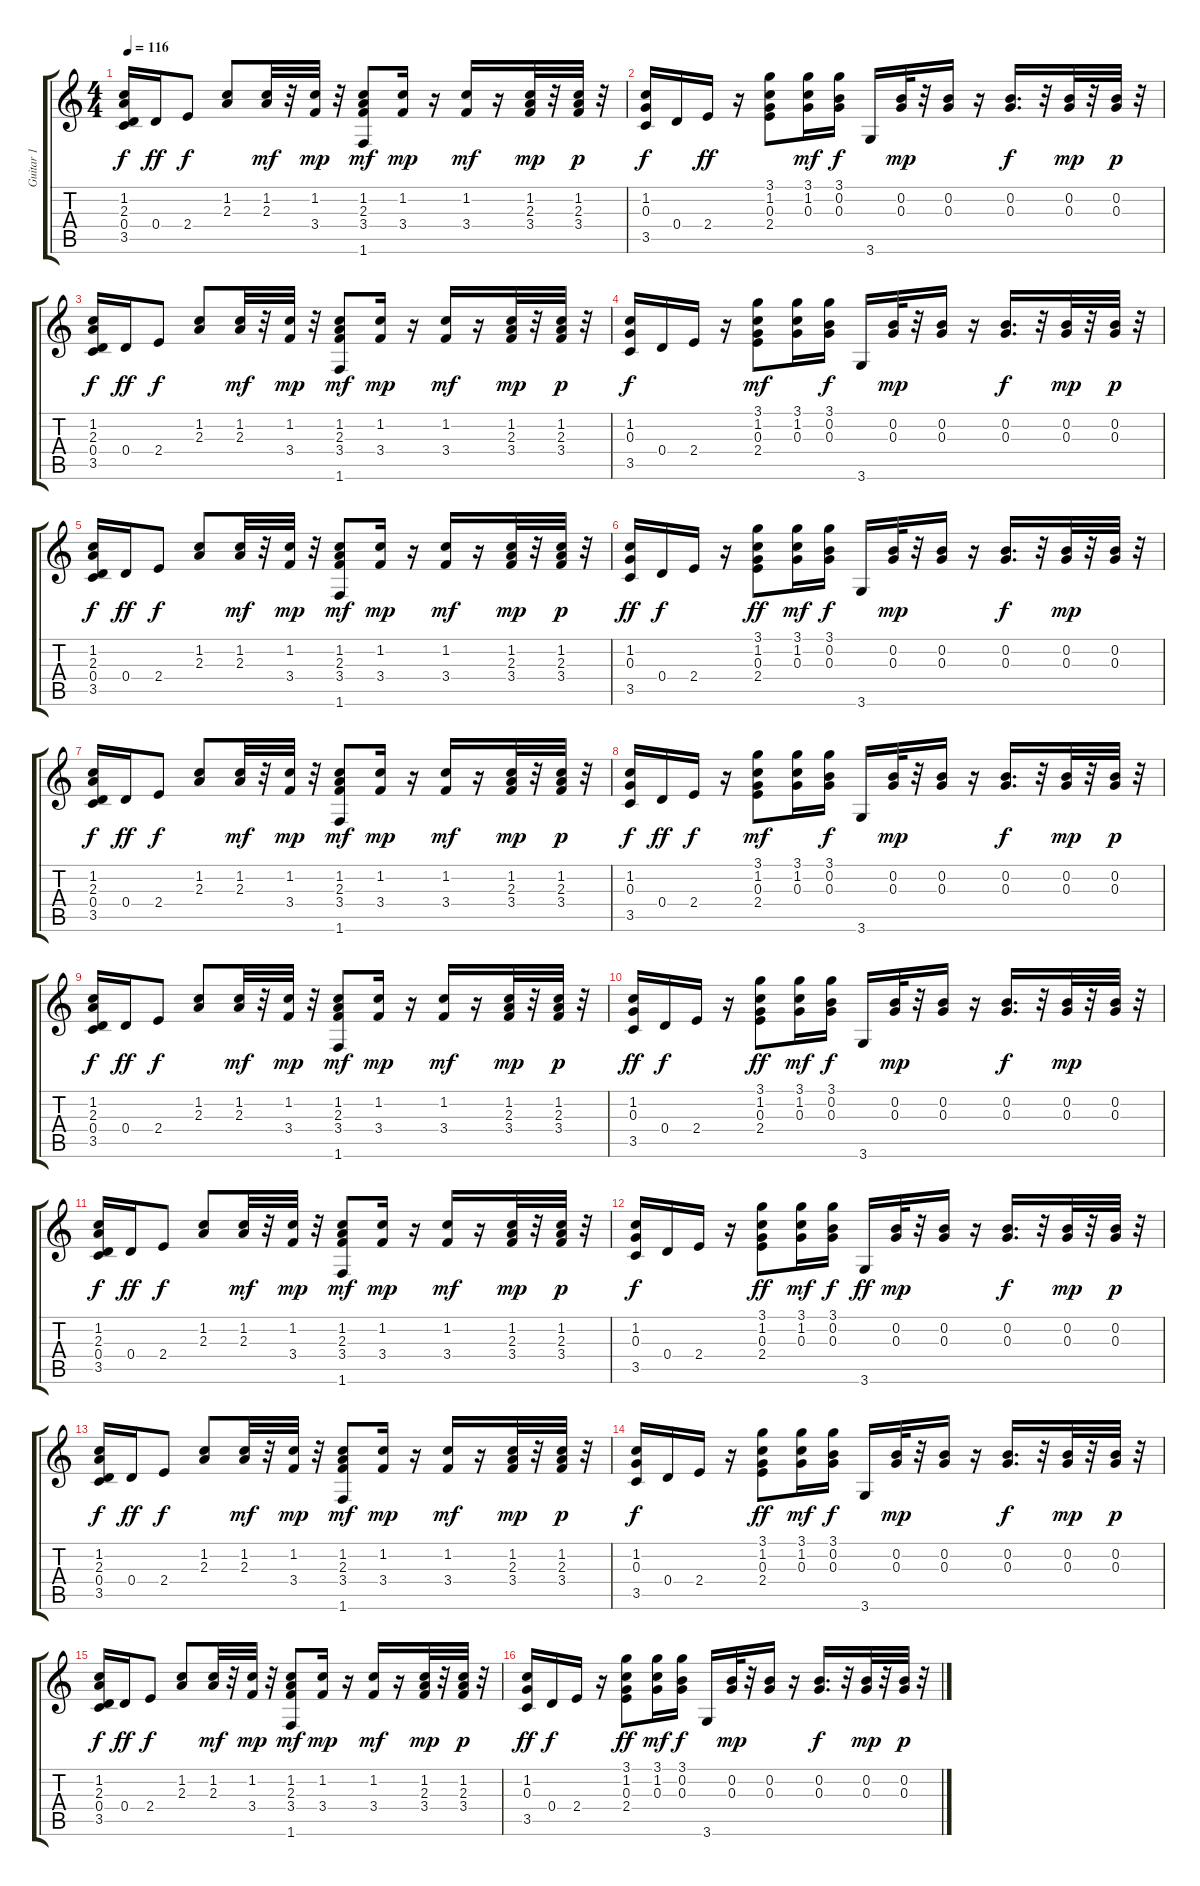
\track ("Guitar 1" "Guitar 1") {instrument electricguitarclean}
\staff {score tabs}
\tuning (E4 B3 G3 D3 A2 E2) {hide}
\ts (4 4)
\tempo 116
\clef g2
\ks c
(1.2 2.3 0.4 3.5).16{dy f} 0.4.16{dy ff} 2.4.8{dy f} (1.2 2.3).8 (1.2 2.3).32{dy mf} r.32 (1.2 3.4).32{dy mp} r.32 (1.2 2.3 3.4 1.6).8{dy mf} (1.2 3.4).16{dy mp} r.16 (1.2 3.4).16{dy mf} r.16 (1.2 2.3 3.4).32{dy mp} r.32 (1.2 2.3 3.4).32{dy p} r.32 |
(1.2 0.3 3.5).16{dy f} 0.4.16 2.4.16{dy ff} r.16 (3.1 1.2 0.3 2.4).8 (3.1 1.2 0.3).16{dy mf} (3.1 0.2 0.3).16{dy f} 3.6.16 (0.2 0.3).32{dy mp} r.32 (0.2 0.3).16 r.16 (0.2 0.3).16{d dy f} r.32 (0.2 0.3).32{dy mp} r.32 (0.2 0.3).32{dy p} r.32 |
(1.2 2.3 0.4 3.5).16{dy f} 0.4.16{dy ff} 2.4.8{dy f} (1.2 2.3).8 (1.2 2.3).32{dy mf} r.32 (1.2 3.4).32{dy mp} r.32 (1.2 2.3 3.4 1.6).8{dy mf} (1.2 3.4).16{dy mp} r.16 (1.2 3.4).16{dy mf} r.16 (1.2 2.3 3.4).32{dy mp} r.32 (1.2 2.3 3.4).32{dy p} r.32 |
(1.2 0.3 3.5).16{dy f} 0.4.16 2.4.16 r.16 (3.1 1.2 0.3 2.4).8{dy mf} (3.1 1.2 0.3).16 (3.1 0.2 0.3).16{dy f} 3.6.16 (0.2 0.3).32{dy mp} r.32 (0.2 0.3).16 r.16 (0.2 0.3).16{d dy f} r.32 (0.2 0.3).32{dy mp} r.32 (0.2 0.3).32{dy p} r.32 |
(1.2 2.3 0.4 3.5).16{dy f} 0.4.16{dy ff} 2.4.8{dy f} (1.2 2.3).8 (1.2 2.3).32{dy mf} r.32 (1.2 3.4).32{dy mp} r.32 (1.2 2.3 3.4 1.6).8{dy mf} (1.2 3.4).16{dy mp} r.16 (1.2 3.4).16{dy mf} r.16 (1.2 2.3 3.4).32{dy mp} r.32 (1.2 2.3 3.4).32{dy p} r.32 |
(1.2 0.3 3.5).16{dy ff} 0.4.16{dy f} 2.4.16 r.16 (3.1 1.2 0.3 2.4).8{dy ff} (3.1 1.2 0.3).16{dy mf} (3.1 0.2 0.3).16{dy f} 3.6.16 (0.2 0.3).32{dy mp} r.32 (0.2 0.3).16 r.16 (0.2 0.3).16{d dy f} r.32 (0.2 0.3).32{dy mp} r.32 (0.2 0.3).32 r.32 |
(1.2 2.3 0.4 3.5).16{dy f} 0.4.16{dy ff} 2.4.8{dy f} (1.2 2.3).8 (1.2 2.3).32{dy mf} r.32 (1.2 3.4).32{dy mp} r.32 (1.2 2.3 3.4 1.6).8{dy mf} (1.2 3.4).16{dy mp} r.16 (1.2 3.4).16{dy mf} r.16 (1.2 2.3 3.4).32{dy mp} r.32 (1.2 2.3 3.4).32{dy p} r.32 |
(1.2 0.3 3.5).16{dy f} 0.4.16{dy ff} 2.4.16{dy f} r.16 (3.1 1.2 0.3 2.4).8{dy mf} (3.1 1.2 0.3).16 (3.1 0.2 0.3).16{dy f} 3.6.16 (0.2 0.3).32{dy mp} r.32 (0.2 0.3).16 r.16 (0.2 0.3).16{d dy f} r.32 (0.2 0.3).32{dy mp} r.32 (0.2 0.3).32{dy p} r.32 |
(1.2 2.3 0.4 3.5).16{dy f} 0.4.16{dy ff} 2.4.8{dy f} (1.2 2.3).8 (1.2 2.3).32{dy mf} r.32 (1.2 3.4).32{dy mp} r.32 (1.2 2.3 3.4 1.6).8{dy mf} (1.2 3.4).16{dy mp} r.16 (1.2 3.4).16{dy mf} r.16 (1.2 2.3 3.4).32{dy mp} r.32 (1.2 2.3 3.4).32{dy p} r.32 |
(1.2 0.3 3.5).16{dy ff} 0.4.16{dy f} 2.4.16 r.16 (3.1 1.2 0.3 2.4).8{dy ff} (3.1 1.2 0.3).16{dy mf} (3.1 0.2 0.3).16{dy f} 3.6.16 (0.2 0.3).32{dy mp} r.32 (0.2 0.3).16 r.16 (0.2 0.3).16{d dy f} r.32 (0.2 0.3).32{dy mp} r.32 (0.2 0.3).32 r.32 |
(1.2 2.3 0.4 3.5).16{dy f} 0.4.16{dy ff} 2.4.8{dy f} (1.2 2.3).8 (1.2 2.3).32{dy mf} r.32 (1.2 3.4).32{dy mp} r.32 (1.2 2.3 3.4 1.6).8{dy mf} (1.2 3.4).16{dy mp} r.16 (1.2 3.4).16{dy mf} r.16 (1.2 2.3 3.4).32{dy mp} r.32 (1.2 2.3 3.4).32{dy p} r.32 |
(1.2 0.3 3.5).16{dy f} 0.4.16 2.4.16 r.16 (3.1 1.2 0.3 2.4).8{dy ff} (3.1 1.2 0.3).16{dy mf} (3.1 0.2 0.3).16{dy f} 3.6.16{dy ff} (0.2 0.3).32{dy mp} r.32 (0.2 0.3).16 r.16 (0.2 0.3).16{d dy f} r.32 (0.2 0.3).32{dy mp} r.32 (0.2 0.3).32{dy p} r.32 |
(1.2 2.3 0.4 3.5).16{dy f} 0.4.16{dy ff} 2.4.8{dy f} (1.2 2.3).8 (1.2 2.3).32{dy mf} r.32 (1.2 3.4).32{dy mp} r.32 (1.2 2.3 3.4 1.6).8{dy mf} (1.2 3.4).16{dy mp} r.16 (1.2 3.4).16{dy mf} r.16 (1.2 2.3 3.4).32{dy mp} r.32 (1.2 2.3 3.4).32{dy p} r.32 |
(1.2 0.3 3.5).16{dy f} 0.4.16 2.4.16 r.16 (3.1 1.2 0.3 2.4).8{dy ff} (3.1 1.2 0.3).16{dy mf} (3.1 0.2 0.3).16{dy f} 3.6.16 (0.2 0.3).32{dy mp} r.32 (0.2 0.3).16 r.16 (0.2 0.3).16{d dy f} r.32 (0.2 0.3).32{dy mp} r.32 (0.2 0.3).32{dy p} r.32 |
(1.2 2.3 0.4 3.5).16{dy f} 0.4.16{dy ff} 2.4.8{dy f} (1.2 2.3).8 (1.2 2.3).32{dy mf} r.32 (1.2 3.4).32{dy mp} r.32 (1.2 2.3 3.4 1.6).8{dy mf} (1.2 3.4).16{dy mp} r.16 (1.2 3.4).16{dy mf} r.16 (1.2 2.3 3.4).32{dy mp} r.32 (1.2 2.3 3.4).32{dy p} r.32 |
(1.2 0.3 3.5).16{dy ff} 0.4.16{dy f} 2.4.16 r.16 (3.1 1.2 0.3 2.4).8{dy ff} (3.1 1.2 0.3).16{dy mf} (3.1 0.2 0.3).16{dy f} 3.6.16 (0.2 0.3).32{dy mp} r.32 (0.2 0.3).16 r.16 (0.2 0.3).16{d dy f} r.32 (0.2 0.3).32{dy mp} r.32 (0.2 0.3).32{dy p} r.32
